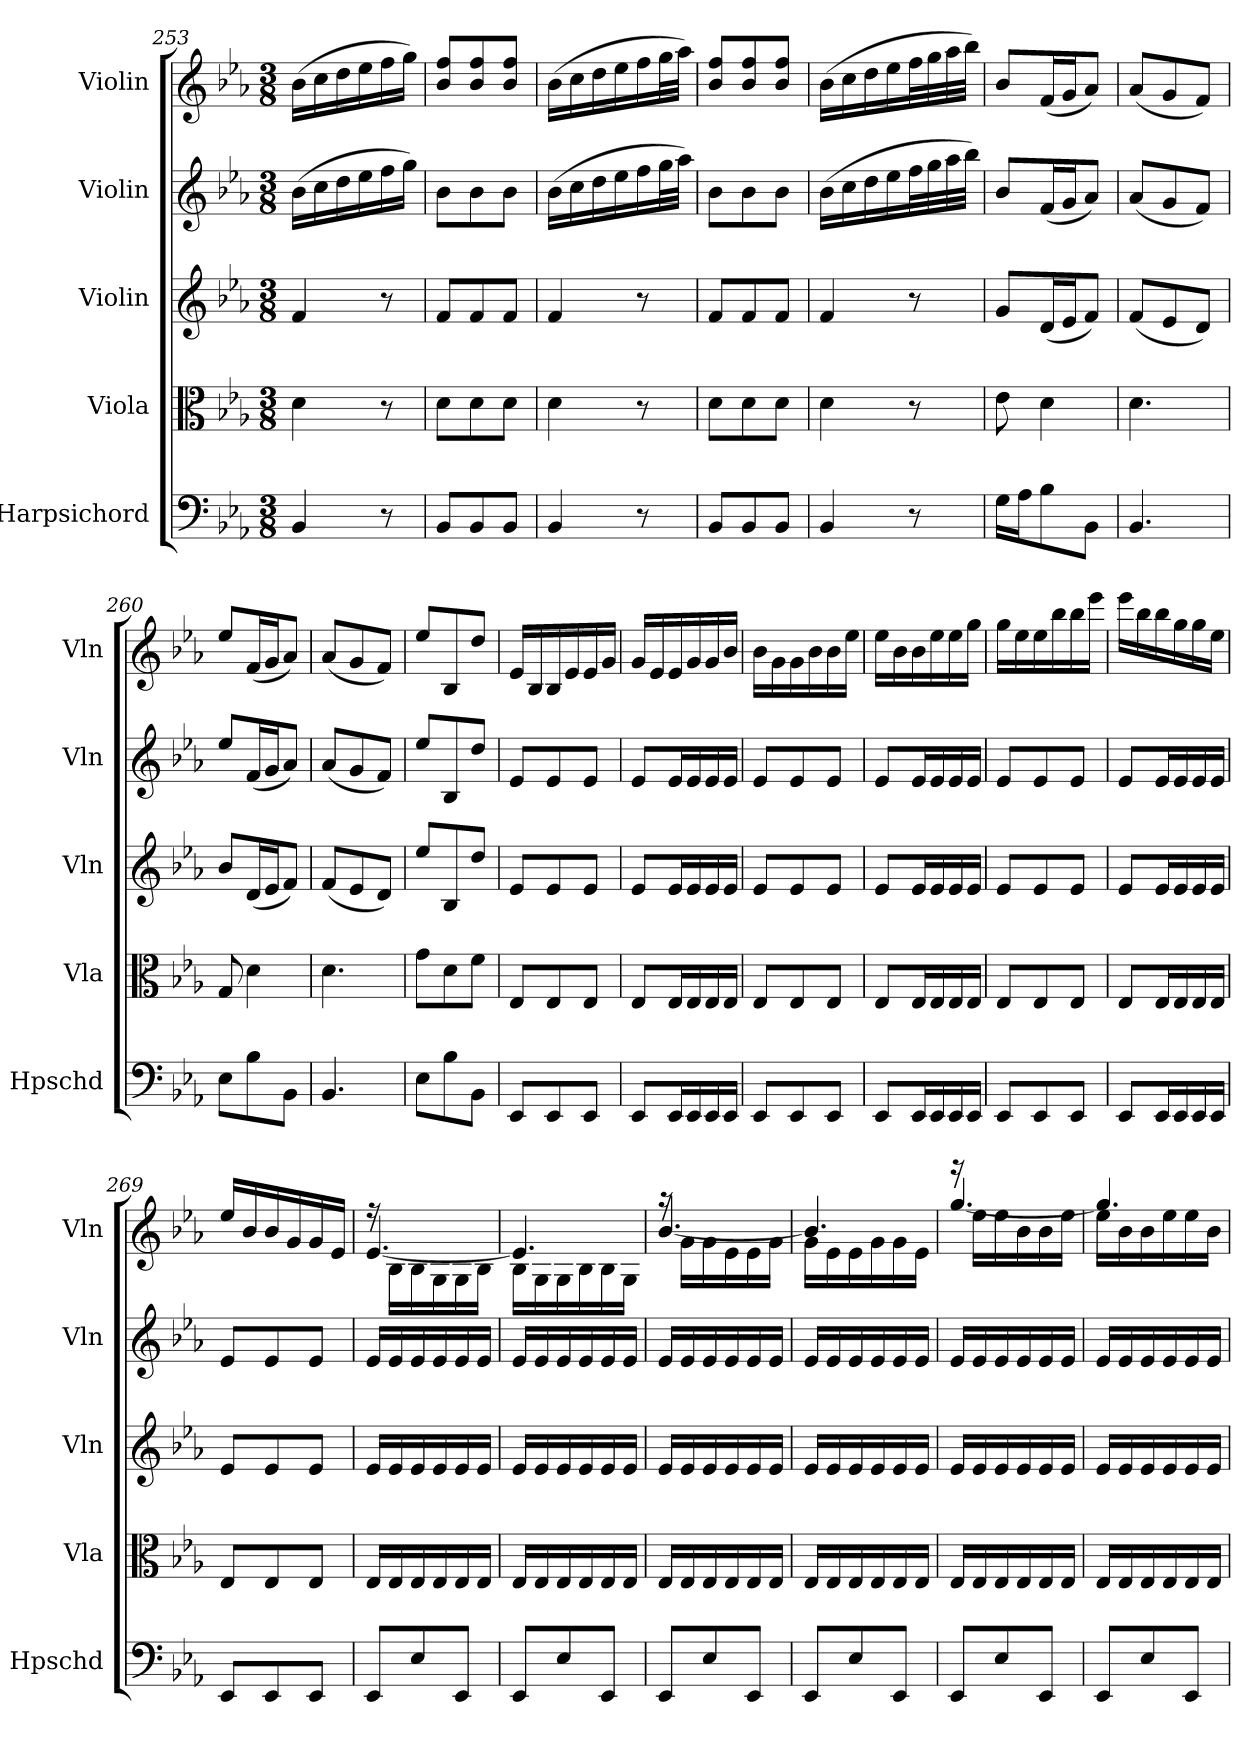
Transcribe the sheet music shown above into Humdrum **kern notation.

**kern	**kern	**kern	**kern	**kern
*part5	*part4	*part3	*part2	*part1
*staff5	*staff4	*staff3	*staff2	*staff1
*I"Harpsichord	*I"Viola	*I"Violin	*I"Violin	*I"Violin
*I'Hpschd	*I'Vla	*I'Vln	*I'Vln	*I'Vln
*clefF4	*clefC3	*clefG2	*clefG2	*clefG2
*k[b-e-a-]	*k[b-e-a-]	*k[b-e-a-]	*k[b-e-a-]	*k[b-e-a-]
*E-:	*E-:	*E-:	*E-:	*E-:
*M3/8	*M3/8	*M3/8	*M3/8	*M3/8
=253	=253	=253	=253	=253
4BB-/	4d\	4f/	(16b-\LL	(16b-\LL
.	.	.	16cc\	16cc\
.	.	.	16dd\	16dd\
.	.	.	16ee-\	16ee-\
8r	8r	8r	16ff\	16ff\
.	.	.	16gg\JJ)	16gg\JJ)
=254	=254	=254	=254	=254
8BB-/L	8d\L	8f/L	8b-\L	8b-/ 8ff/L
8BB-/	8d\	8f/	8b-\	8b-/ 8ff/
8BB-/J	8d\J	8f/J	8b-\J	8b-/ 8ff/J
=255	=255	=255	=255	=255
4BB-/	4d\	4f/	(16b-\LL	(16b-\LL
.	.	.	16cc\	16cc\
.	.	.	16dd\	16dd\
.	.	.	16ee-\	16ee-\
8r	8r	8r	16ff\	16ff\
.	.	.	32gg\L	32gg\L
.	.	.	32aa-\JJJ)	32aa-\JJJ)
=256	=256	=256	=256	=256
8BB-/L	8d\L	8f/L	8b-\L	8b-/ 8ff/L
8BB-/	8d\	8f/	8b-\	8b-/ 8ff/
8BB-/J	8d\J	8f/J	8b-\J	8b-/ 8ff/J
=257	=257	=257	=257	=257
4BB-/	4d\	4f/	(16b-\LL	(16b-\LL
.	.	.	16cc\	16cc\
.	.	.	16dd\	16dd\
.	.	.	16ee-\	16ee-\
8r	8r	8r	32ff\L	32ff\L
.	.	.	32gg\	32gg\
.	.	.	32aa-\	32aa-\
.	.	.	32bb-\JJJ)	32bb-\JJJ)
=258	=258	=258	=258	=258
16G\LL	8e-\	8g/L	8b-/L	8b-/L
16A-\J	.	.	.	.
8B-\	4d\	(16d/L	(16f/L	(16f/L
.	.	16e-/J	16g/J	16g/J
8BB-\J	.	8f/J)	8a-/J)	8a-/J)
=259	=259	=259	=259	=259
4.BB-/	4.d\	(8f/L	(8a-/L	(8a-/L
.	.	8e-/	8g/	8g/
.	.	8d/J)	8f/J)	8f/J)
=260	=260	=260	=260	=260
8E-\L	8G/	8b-/L	8ee-/L	8ee-/L
8B-\	4d\	(16d/L	(16f/L	(16f/L
.	.	16e-/J	16g/J	16g/J
8BB-\J	.	8f/J)	8a-/J)	8a-/J)
=261	=261	=261	=261	=261
4.BB-/	4.d\	(8f/L	(8a-/L	(8a-/L
.	.	8e-/	8g/	8g/
.	.	8d/J)	8f/J)	8f/J)
=262	=262	=262	=262	=262
8E-\L	8g\L	8ee-/L	8ee-/L	8ee-/L
8B-\	8d\	8B-/	8B-/	8B-/
8BB-\J	8f\J	8dd/J	8dd/J	8dd/J
=263	=263	=263	=263	=263
8EE-/L	8E-/L	8e-/L	8e-/L	16e-/LL
.	.	.	.	16B-/
8EE-/	8E-/	8e-/	8e-/	16B-/
.	.	.	.	16e-/
8EE-/J	8E-/J	8e-/J	8e-/J	16e-/
.	.	.	.	16g/JJ
=264	=264	=264	=264	=264
8EE-/L	8E-/L	8e-/L	8e-/L	16g/LL
.	.	.	.	16e-/
16EE-/L	16E-/L	16e-/L	16e-/L	16e-/
16EE-/	16E-/	16e-/	16e-/	16g/
16EE-/	16E-/	16e-/	16e-/	16g/
16EE-/JJ	16E-/JJ	16e-/JJ	16e-/JJ	16b-/JJ
=265	=265	=265	=265	=265
8EE-/L	8E-/L	8e-/L	8e-/L	16b-\LL
.	.	.	.	16g\
8EE-/	8E-/	8e-/	8e-/	16g\
.	.	.	.	16b-\
8EE-/J	8E-/J	8e-/J	8e-/J	16b-\
.	.	.	.	16ee-\JJ
=266	=266	=266	=266	=266
8EE-/L	8E-/L	8e-/L	8e-/L	16ee-\LL
.	.	.	.	16b-\
16EE-/L	16E-/L	16e-/L	16e-/L	16b-\
16EE-/	16E-/	16e-/	16e-/	16ee-\
16EE-/	16E-/	16e-/	16e-/	16ee-\
16EE-/JJ	16E-/JJ	16e-/JJ	16e-/JJ	16gg\JJ
=267	=267	=267	=267	=267
8EE-/L	8E-/L	8e-/L	8e-/L	16gg\LL
.	.	.	.	16ee-\
8EE-/	8E-/	8e-/	8e-/	16ee-\
.	.	.	.	16bb-\
8EE-/J	8E-/J	8e-/J	8e-/J	16bb-\
.	.	.	.	16eee-\JJ
=268	=268	=268	=268	=268
8EE-/L	8E-/L	8e-/L	8e-/L	16eee-\LL
.	.	.	.	16bb-\
16EE-/L	16E-/L	16e-/L	16e-/L	16bb-\
16EE-/	16E-/	16e-/	16e-/	16gg\
16EE-/	16E-/	16e-/	16e-/	16gg\
16EE-/JJ	16E-/JJ	16e-/JJ	16e-/JJ	16ee-\JJ
=269	=269	=269	=269	=269
8EE-/L	8E-/L	8e-/L	8e-/L	16ee-/LL
.	.	.	.	16b-/
8EE-/	8E-/	8e-/	8e-/	16b-/
.	.	.	.	16g/
8EE-/J	8E-/J	8e-/J	8e-/J	16g/
.	.	.	.	16e-/JJ
=270	=270	=270	=270	=270
*	*	*	*	*^
8EE-/L	16E-/LL	16e-/LL	16e-/LL	16r	[4.e-/
.	16E-/	16e-/	16e-/	16B-\LL	.
8E-/	16E-/	16e-/	16e-/	16B-\	.
.	16E-/	16e-/	16e-/	16G\	.
8EE-/J	16E-/	16e-/	16e-/	16G\	.
.	16E-/JJ	16e-/JJ	16e-/JJ	16B-\JJ	.
=271	=271	=271	=271	=271	=271
8EE-/L	16E-/LL	16e-/LL	16e-/LL	16B-\LL	4.e-/]
.	16E-/	16e-/	16e-/	16G\	.
8E-/	16E-/	16e-/	16e-/	16G\	.
.	16E-/	16e-/	16e-/	16B-\	.
8EE-/J	16E-/	16e-/	16e-/	16B-\	.
.	16E-/JJ	16e-/JJ	16e-/JJ	16G\JJ	.
=272	=272	=272	=272	=272	=272
8EE-/L	16E-/LL	16e-/LL	16e-/LL	16r	[4.b-/
.	16E-/	16e-/	16e-/	16g\LL	.
8E-/	16E-/	16e-/	16e-/	16g\	.
.	16E-/	16e-/	16e-/	16e-\	.
8EE-/J	16E-/	16e-/	16e-/	16e-\	.
.	16E-/JJ	16e-/JJ	16e-/JJ	16g\JJ	.
=273	=273	=273	=273	=273	=273
8EE-/L	16E-/LL	16e-/LL	16e-/LL	16g\LL	4.b-/]
.	16E-/	16e-/	16e-/	16e-\	.
8E-/	16E-/	16e-/	16e-/	16e-\	.
.	16E-/	16e-/	16e-/	16g\	.
8EE-/J	16E-/	16e-/	16e-/	16g\	.
.	16E-/JJ	16e-/JJ	16e-/JJ	16e-\JJ	.
=274	=274	=274	=274	=274	=274
8EE-/L	16E-/LL	16e-/LL	16e-/LL	16r	[4.gg/
.	16E-/	16e-/	16e-/	16ee-\LL	.
8E-/	16E-/	16e-/	16e-/	16ee-\	.
.	16E-/	16e-/	16e-/	16b-\	.
8EE-/J	16E-/	16e-/	16e-/	16b-\	.
.	16E-/JJ	16e-/JJ	16e-/JJ	16ee-\JJ	.
=275	=275	=275	=275	=275	=275
8EE-/L	16E-/LL	16e-/LL	16e-/LL	16ee-\LL	4.gg/]
.	16E-/	16e-/	16e-/	16b-\	.
8E-/	16E-/	16e-/	16e-/	16b-\	.
.	16E-/	16e-/	16e-/	16ee-\	.
8EE-/J	16E-/	16e-/	16e-/	16ee-\	.
.	16E-/JJ	16e-/JJ	16e-/JJ	16b-\JJ	.
*	*	*	*	*v	*v
=	=	=	=	=
*-	*-	*-	*-	*-
